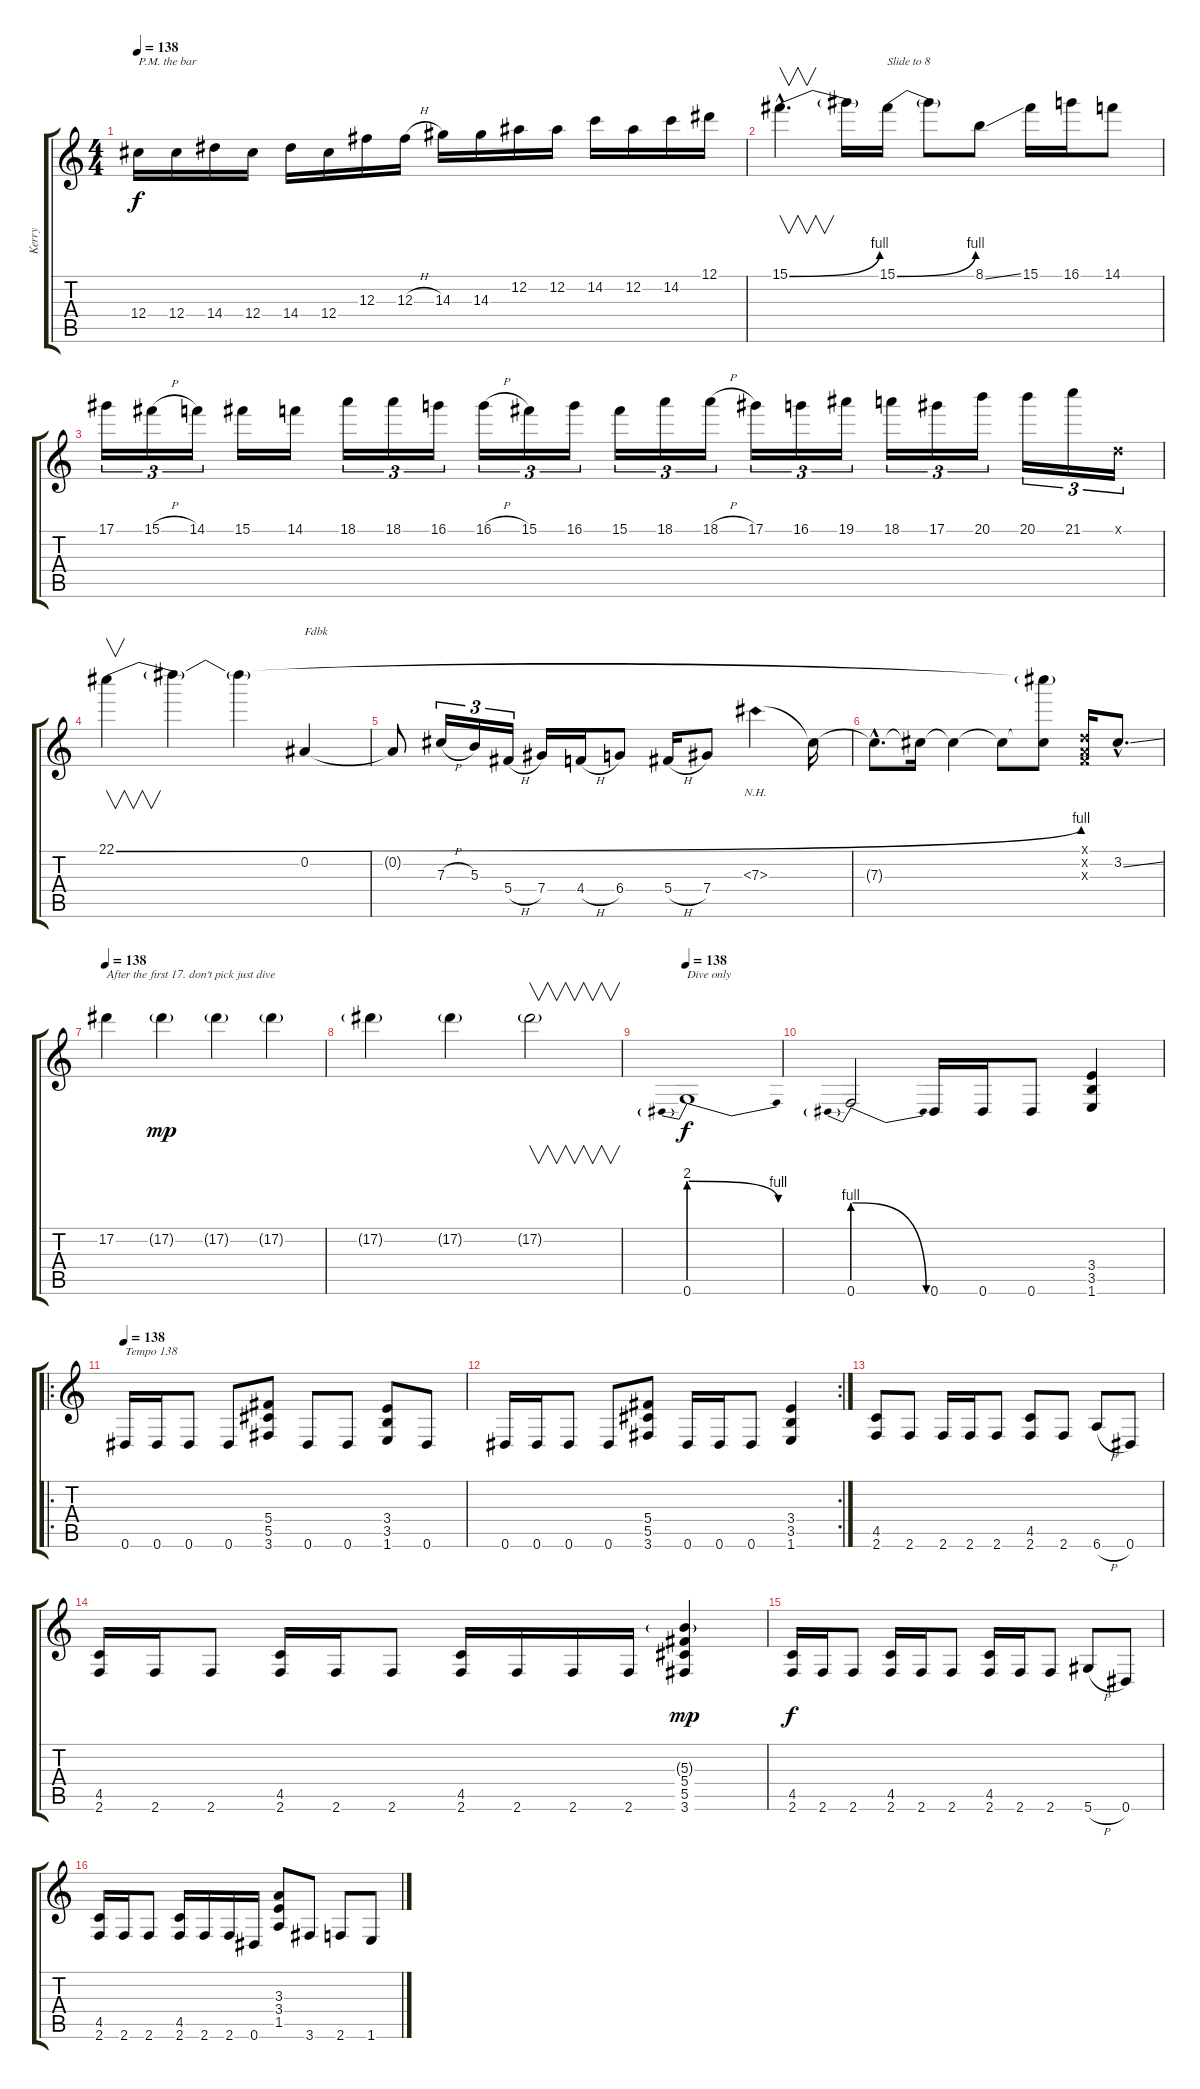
\track ("Kerry" "Kerry") {instrument distortionguitar}
\staff {score tabs}
\tuning (Eb4 Bb3 Gb3 Db3 Ab2 Eb2) {hide}
\ts (4 4)
\tempo 138
\clef g2
\ks c
12.4.16{txt "P.M. the bar" dy f} 12.4.16 14.4.16 12.4.16 14.4.16 12.4.16 12.3.16 12.3{h}.16 14.3.16 14.3.16 12.2.16 12.2.16 14.2.16 12.2.16 14.2.16 12.1.16 |
15.1{be (bend 0 0 60 4) hac}.4{v d} 15.1{t}.16 15.1{be (bend 0 0 60 4)}.16{txt "Slide to 8"} 15.1{t}.8 8.1{ss}.8 15.1.16 16.1.16 14.1.8 |
17.1.16{tu (3 2)} 15.1{h}.16{tu (3 2)} 14.1.16{tu (3 2)} 15.1.16 14.1.16 18.1.16{tu (3 2)} 18.1.16{tu (3 2)} 16.1.16{tu (3 2)} 16.1{h}.16{tu (3 2)} 15.1.16{tu (3 2)} 16.1.16{tu (3 2)} 15.1.16{tu (3 2)} 18.1.16{tu (3 2)} 18.1{h}.16{tu (3 2)} 17.1.16{tu (3 2)} 16.1.16{tu (3 2)} 19.1.16{tu (3 2)} 18.1.16{tu (3 2)} 17.1.16{tu (3 2)} 20.1.16{tu (3 2)} 20.1.16{tu (3 2)} 21.1.16{tu (3 2)} -1.1{x}.16{tu (3 2)} |
22.1{be (bend 0 0 60 4)}.4{v} 22.1{t}.4 22.1{t}.4 0.2.4{txt "Fdbk"} |
0.2{t}.8 7.3{h}.16{tu (3 2)} 5.3.16{tu (3 2)} 5.4{h}.16{tu (3 2)} 7.4.16 4.4{h}.16 6.4.8 5.4{h}.16 7.4.8 7.3{nh}.4 7.3{t}.16 |
7.3{hac t}.8{d} 7.3{t}.16 7.3{t}.4 7.3{t}.8 (22.1{t} 7.3{t}).8 (-1.1{x} -1.2{x} -1.3{x}).16 3.2{ss hac}.8{d} |
\tempo 138
17.2.4{txt "After the first 17. don't pick just dive"} 17.2{g}.4{dy mp} 17.2{g}.4 17.2{g}.4 |
17.2{g}.4 17.2{g}.4 17.2{g}.2{v} |
\tempo 138
0.6{be (prebendrelease 0 8 60 4)}.1{txt "Dive only" dy f} |
0.6{be (prebendrelease 0 4 60 0)}.2 0.6.16 0.6.16 0.6.8 (3.4 3.5 1.6).4 |
\ro
\tempo 138
0.6.16{txt "Tempo 138"} 0.6.16 0.6.8 0.6.8 (5.4 5.5 3.6).8 0.6.8 0.6.8 (3.4 3.5 1.6).8 0.6.8 |
\rc 2
0.6.16 0.6.16 0.6.8 0.6.8 (5.4 5.5 3.6).8 0.6.16 0.6.16 0.6.8 (3.4 3.5 1.6).4 |
(4.5 2.6).8 2.6.8 2.6.16 2.6.16 2.6.8 (4.5 2.6).8 2.6.8 6.6{h}.8 0.6.8 |
(4.5 2.6).16 2.6.16 2.6.8 (4.5 2.6).16 2.6.16 2.6.8 (4.5 2.6).16 2.6.16 2.6.16 2.6.16 (5.3{g} 5.4 5.5 3.6).4{dy mp} |
(4.5 2.6).16{dy f} 2.6.16 2.6.8 (4.5 2.6).16 2.6.16 2.6.8 (4.5 2.6).16 2.6.16 2.6.8 5.6{h}.8 0.6.8 |
(4.5 2.6).16 2.6.16 2.6.8 (4.5 2.6).16 2.6.16 2.6.16 0.6.16 (3.3 3.4 1.5).8 3.6.8 2.6.8 1.6.8
